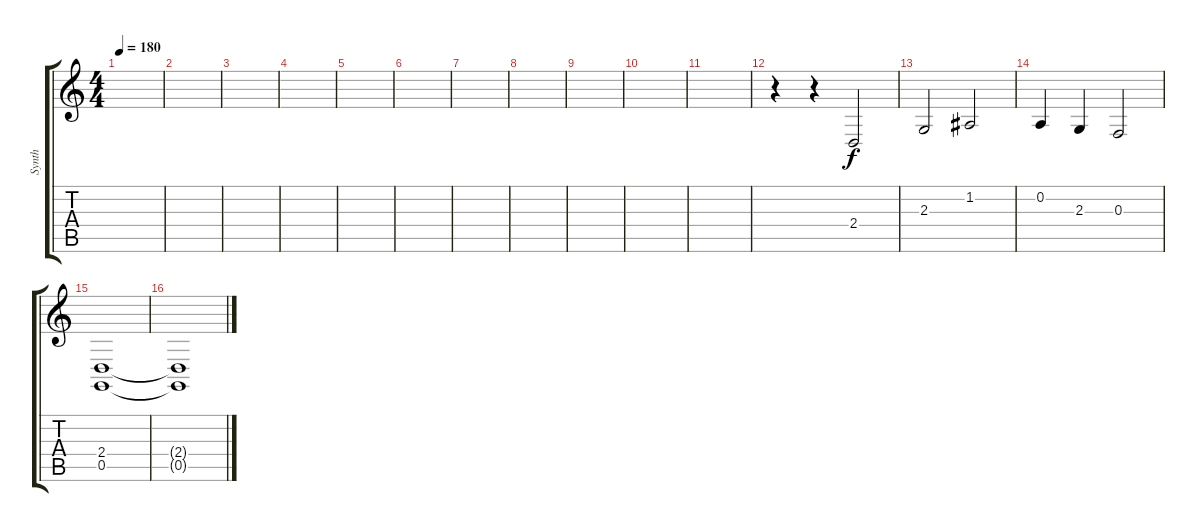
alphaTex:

\track ("Synth" "Synth") {instrument stringensemble1}
\staff {score tabs}
\tuning (D4 A3 F3 C3 G2 D2) {hide}
\ts (4 4)
\tempo 180
\clef g2
\ks c
|
|
|
|
|
|
|
|
|
|
|
r.4 r.4 2.4.2 |
2.3.2 1.2.2 |
0.2.4 2.3.4 0.3.2 |
(2.4 0.5).1 |
(2.4{t} 0.5{t}).1
